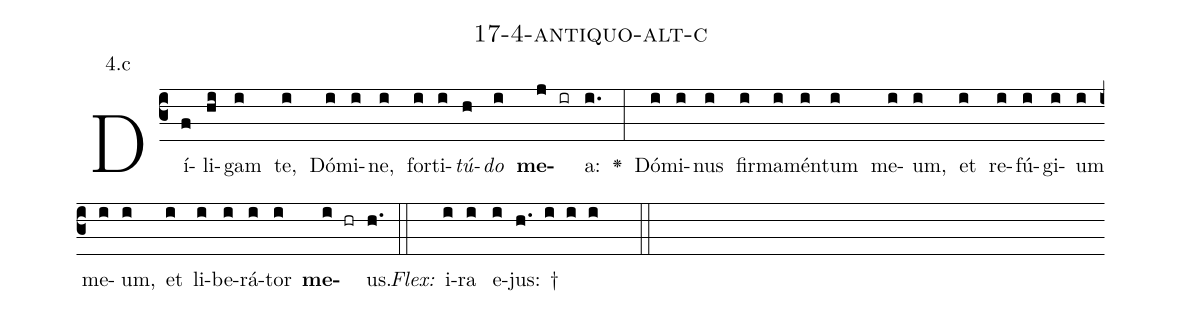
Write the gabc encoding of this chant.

name: 17-4-antiquo-alt-c;
annotation: 4.c;
%%
(c3)Dí(f)li(hi)gam(i) te,(i) Dó(i)mi(i)ne,(i) for(i)ti(i)<i>tú</i>(h)<i>do</i>(i) <b>me</b>(j ir)a:(i.) <v>\greheightstar</v>(:) Dó(i)mi(i)nus(i) fir(i)ma(i)mén(i)tum(i) me(i)um,(i) et(i) re(i)fú(i)gi(i)um(i) me(i)um,(i) et(i) li(i)be(i)rá(i)tor(i) <b>me</b>(i hr)us.(h.) (::)
<i>Flex:</i>()  i(i)ra(i) e(i)jus: †(h. i i i  ::)

%E(i) u(i) o(i) u(i) a(i) e.(h.) (::)
